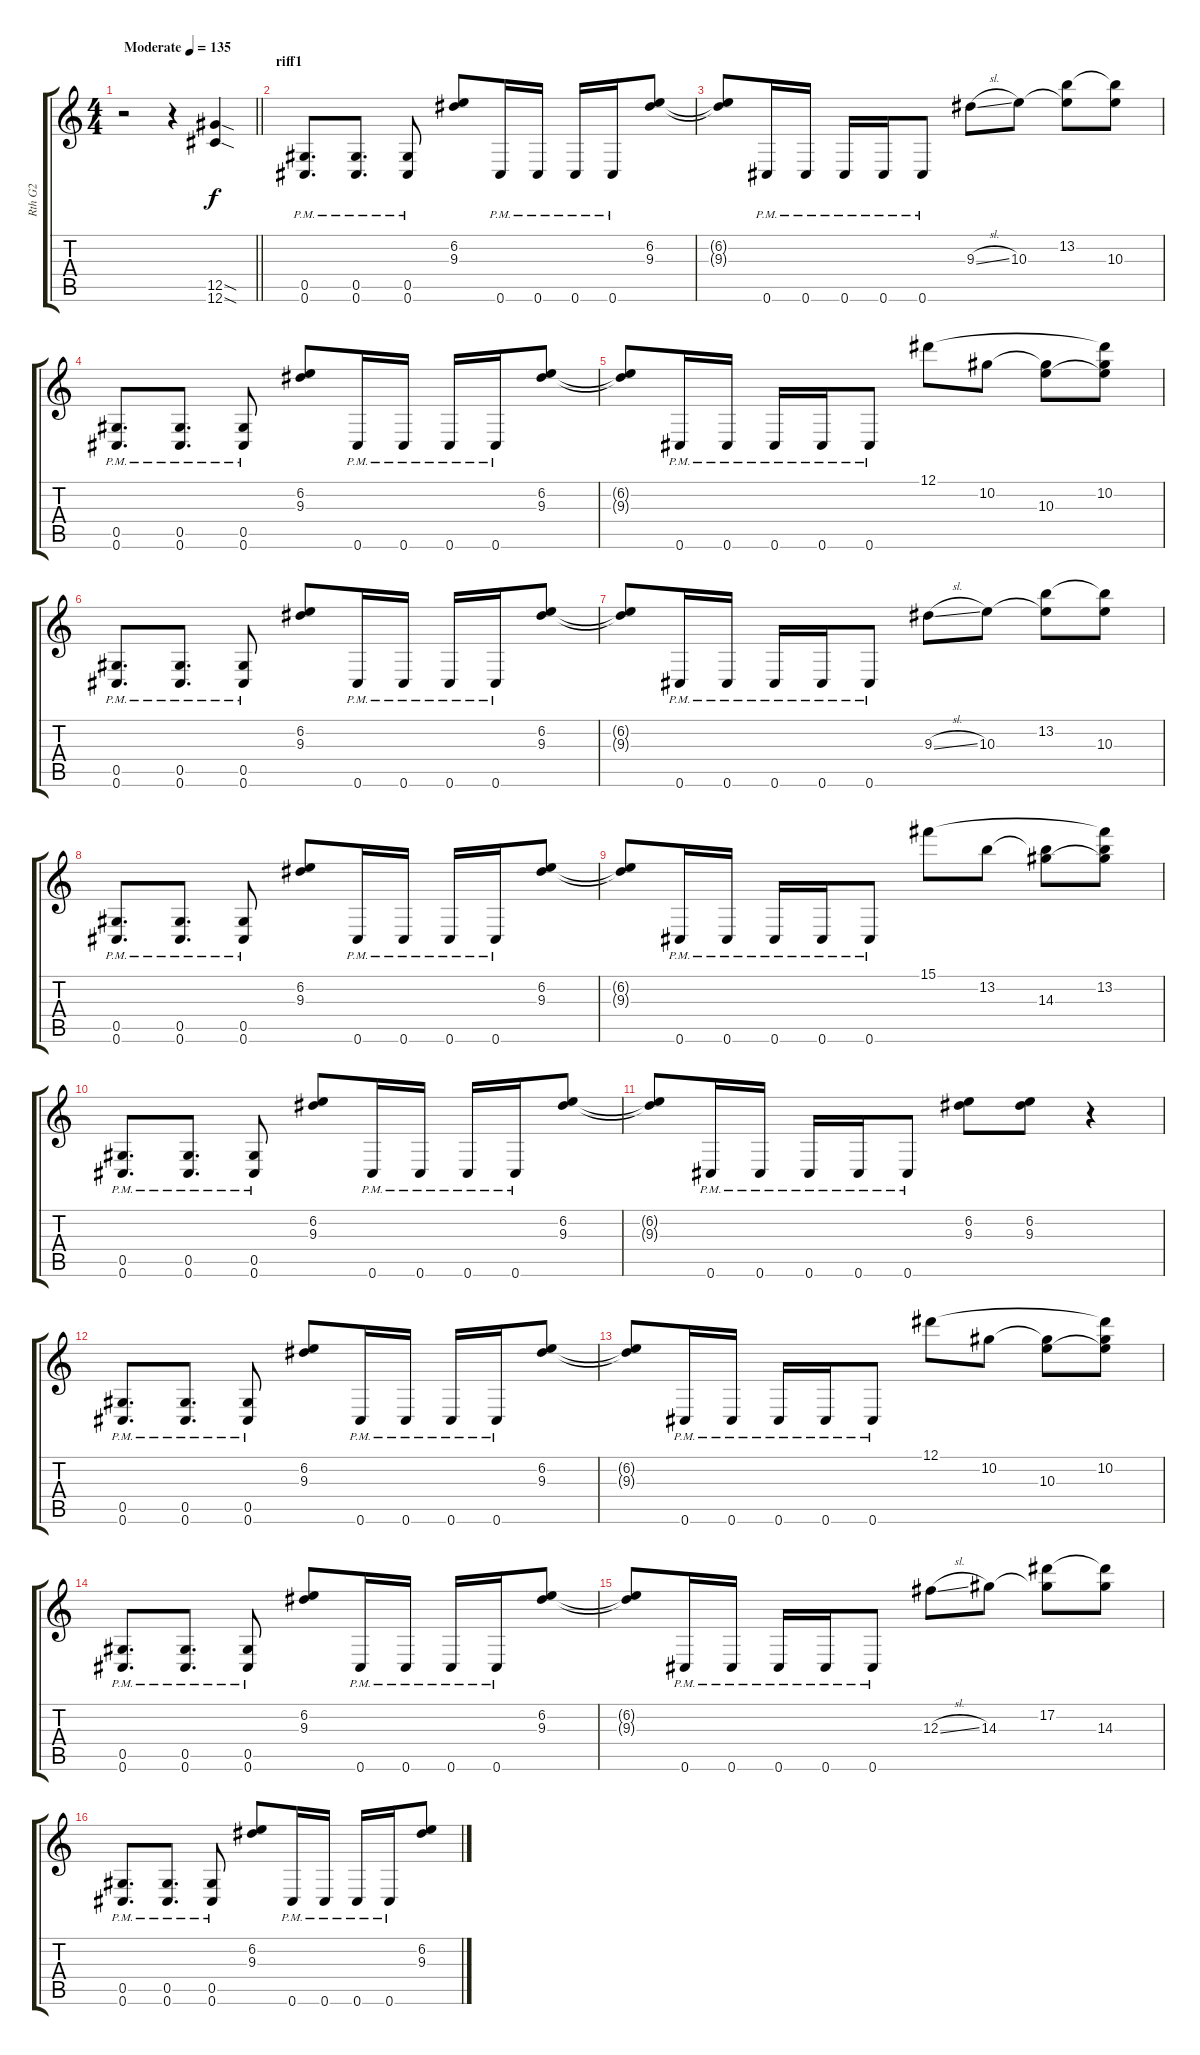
\track ("Rth G2" "Rth G2") {instrument distortionguitar}
\staff {score tabs}
\tuning (Eb4 Bb3 Gb3 Db3 Ab2 Db2) {hide}
\ts (4 4)
\tempo (135 "Moderate")
\clef g2
\barLineRight lightlight
\ks c
r.2{dy f instrument distortionguitar} r.4 (12.5{sod} 12.6{sod}).4 |
\section ("" "riff1")
(0.5{pm} 0.6{pm}).8{d} (0.5{pm} 0.6{pm}).8{d} (0.5{pm} 0.6{pm}).8 (6.2 9.3).8 0.6{pm}.16 0.6{pm}.16 0.6{pm}.16 0.6{pm}.16 (6.2 9.3).8 |
(6.2{t} 9.3{t}).8 0.6{pm}.16 0.6{pm}.16 0.6{pm}.16 0.6{pm}.16 0.6{pm}.8 9.3{sl}.8 10.3.8 (13.2 10.3{t}).8 (13.2{t} 10.3).8 |
(0.5{pm} 0.6{pm}).8{d} (0.5{pm} 0.6{pm}).8{d} (0.5{pm} 0.6{pm}).8 (6.2 9.3).8 0.6{pm}.16 0.6{pm}.16 0.6{pm}.16 0.6{pm}.16 (6.2 9.3).8 |
(6.2{t} 9.3{t}).8 0.6{pm}.16 0.6{pm}.16 0.6{pm}.16 0.6{pm}.16 0.6{pm}.8 12.1.8 10.2.8 (10.2{t} 10.3).8 (12.1{t} 10.2 10.3{t}).8 |
(0.5{pm} 0.6{pm}).8{d} (0.5{pm} 0.6{pm}).8{d} (0.5{pm} 0.6{pm}).8 (6.2 9.3).8 0.6{pm}.16 0.6{pm}.16 0.6{pm}.16 0.6{pm}.16 (6.2 9.3).8 |
(6.2{t} 9.3{t}).8 0.6{pm}.16 0.6{pm}.16 0.6{pm}.16 0.6{pm}.16 0.6{pm}.8 9.3{sl}.8 10.3.8 (13.2 10.3{t}).8 (13.2{t} 10.3).8 |
(0.5{pm} 0.6{pm}).8{d} (0.5{pm} 0.6{pm}).8{d} (0.5{pm} 0.6{pm}).8 (6.2 9.3).8 0.6{pm}.16 0.6{pm}.16 0.6{pm}.16 0.6{pm}.16 (6.2 9.3).8 |
(6.2{t} 9.3{t}).8 0.6{pm}.16 0.6{pm}.16 0.6{pm}.16 0.6{pm}.16 0.6{pm}.8 15.1.8 13.2.8 (13.2{t} 14.3).8 (15.1{t} 13.2 14.3{t}).8 |
(0.5{pm} 0.6{pm}).8{d} (0.5{pm} 0.6{pm}).8{d} (0.5{pm} 0.6{pm}).8 (6.2 9.3).8 0.6{pm}.16 0.6{pm}.16 0.6{pm}.16 0.6{pm}.16 (6.2 9.3).8 |
(6.2{t} 9.3{t}).8 0.6{pm}.16 0.6{pm}.16 0.6{pm}.16 0.6{pm}.16 0.6{pm}.8 (6.2 9.3).8 (6.2 9.3).8 r.4 |
(0.5{pm} 0.6{pm}).8{d} (0.5{pm} 0.6{pm}).8{d} (0.5{pm} 0.6{pm}).8 (6.2 9.3).8 0.6{pm}.16 0.6{pm}.16 0.6{pm}.16 0.6{pm}.16 (6.2 9.3).8 |
(6.2{t} 9.3{t}).8 0.6{pm}.16 0.6{pm}.16 0.6{pm}.16 0.6{pm}.16 0.6{pm}.8 12.1.8 10.2.8 (10.2{t} 10.3).8 (12.1{t} 10.2 10.3{t}).8 |
(0.5{pm} 0.6{pm}).8{d} (0.5{pm} 0.6{pm}).8{d} (0.5{pm} 0.6{pm}).8 (6.2 9.3).8 0.6{pm}.16 0.6{pm}.16 0.6{pm}.16 0.6{pm}.16 (6.2 9.3).8 |
(6.2{t} 9.3{t}).8 0.6{pm}.16 0.6{pm}.16 0.6{pm}.16 0.6{pm}.16 0.6{pm}.8 12.3{sl}.8 14.3.8 (17.2 14.3{t}).8 (17.2{t} 14.3).8 |
(0.5{pm} 0.6{pm}).8{d} (0.5{pm} 0.6{pm}).8{d} (0.5{pm} 0.6{pm}).8 (6.2 9.3).8 0.6{pm}.16 0.6{pm}.16 0.6{pm}.16 0.6{pm}.16 (6.2 9.3).8
